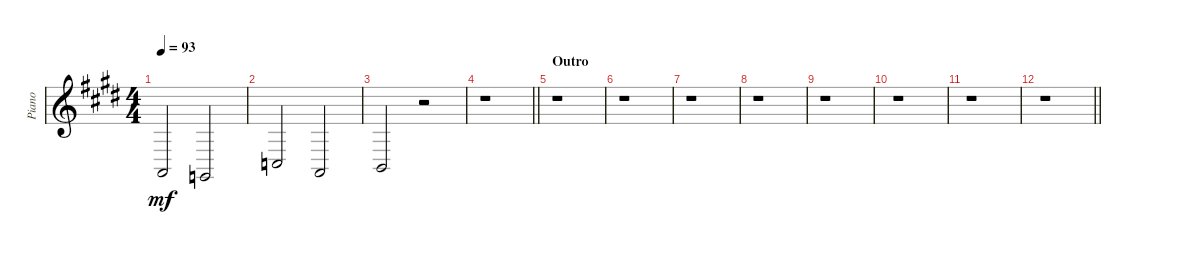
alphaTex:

\track ("Piano" "Piano") {instrument brightacousticpiano}
\staff {score}
\tuning (E4 B3 G3 D3 A2 E2) {hide}
\ts (4 4)
\tempo 93
\clef g2
\ks c#minor
0.5.2{dy mf} 3.6.2 |
3.5.2 0.5.2 |
2.5.2 r.2 |
\barLineRight lightlight
r.1 |
\section ("" "Outro")
r.1 |
r.1 |
r.1 |
r.1 |
r.1 |
r.1 |
r.1 |
\barLineRight lightlight
r.1
